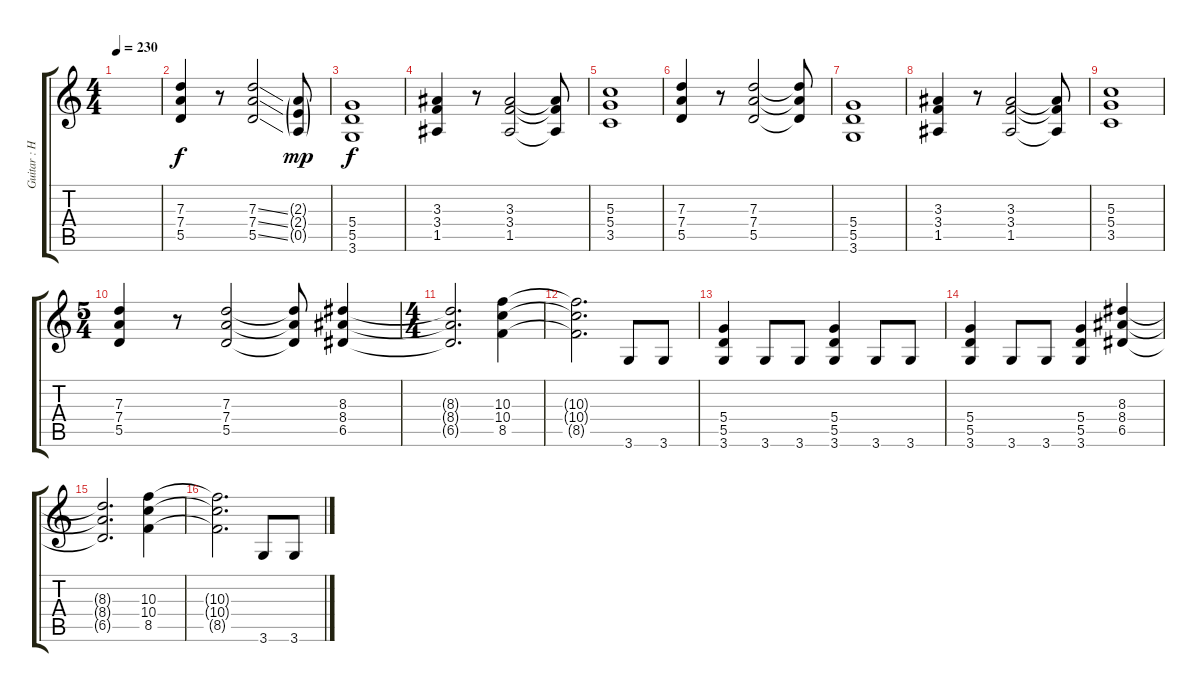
\track ("Guitar : Hirasawa Yui - Chan" "Guitar : H") {instrument distortionguitar}
\staff {score tabs}
\tuning (E4 B3 G3 D3 A2 E2) {hide}
\ts (4 4)
\tempo 230
\clef g2
\ks c
|
(7.3 7.4 5.5).4 r.8 (7.3{ss} 7.4{ss} 5.5{ss}).2 (2.3{g} 2.4{g} 0.5{g}).8{dy mp} |
(5.4 5.5 3.6).1{dy f} |
(3.3 3.4 1.5).4 r.8 (3.3 3.4 1.5).2 (3.3{t} 3.4{t} 1.5{t}).8 |
(5.3 5.4 3.5).1 |
(7.3 7.4 5.5).4 r.8 (7.3 7.4 5.5).2 (7.3{t} 7.4{t} 5.5{t}).8 |
(5.4 5.5 3.6).1 |
(3.3 3.4 1.5).4 r.8 (3.3 3.4 1.5).2 (3.3{t} 3.4{t} 1.5{t}).8 |
(5.3 5.4 3.5).1 |
\ts (5 4)
(7.3 7.4 5.5).4 r.8 (7.3 7.4 5.5).2 (7.3{t} 7.4{t} 5.5{t}).8 (8.3 8.4 6.5).4 |
\ts (4 4)
(8.3{t} 8.4{t} 6.5{t}).2{d} (10.3 10.4 8.5).4 |
(10.3{t} 10.4{t} 8.5{t}).2{d} 3.6.8 3.6.8 |
(5.4 5.5 3.6).4 3.6.8 3.6.8 (5.4 5.5 3.6).4 3.6.8 3.6.8 |
(5.4 5.5 3.6).4 3.6.8 3.6.8 (5.4 5.5 3.6).4 (8.3 8.4 6.5).4 |
(8.3{t} 8.4{t} 6.5{t}).2{d} (10.3 10.4 8.5).4 |
(10.3{t} 10.4{t} 8.5{t}).2{d} 3.6.8 3.6.8
